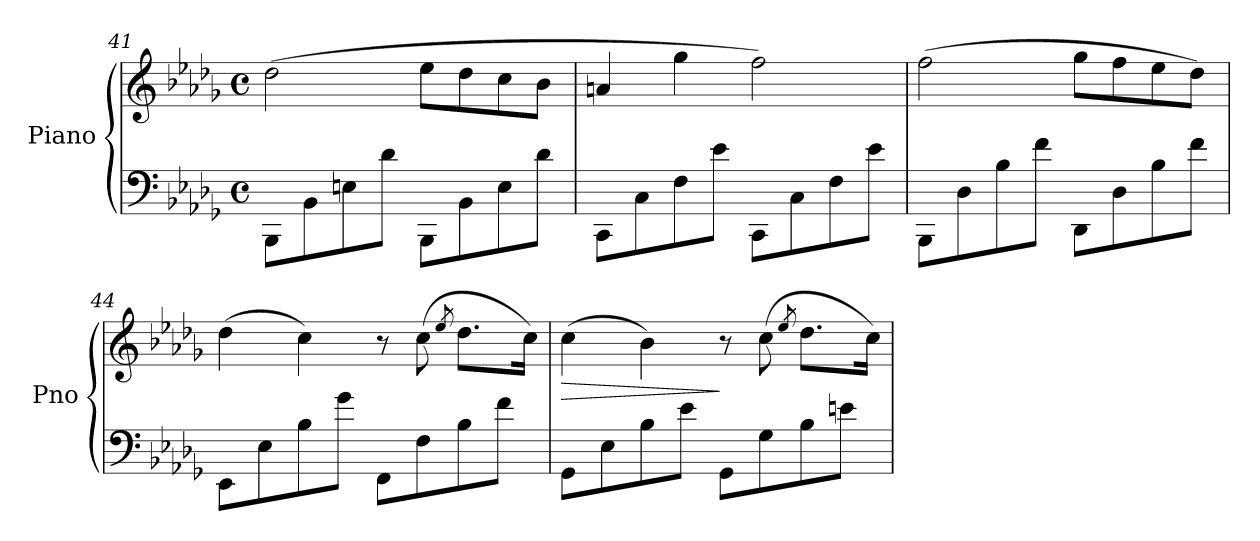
**kern	**kern	**dynam
*part1	*part1	*part1
*staff2	*staff1	*staff1/2
*I"Piano	*	*
*I'Pno	*	*
!!LO:LB:g=z
*clefF4	*clefG2	*
*k[b-e-a-d-g-]	*k[b-e-a-d-g-]	*
*M4/4	*M4/4	*
*met(c)	*met(c)	*
=41	=41	=41
8BBB-\L	(2dd-\	.
8BB-\	.	.
8En\	.	.
8d-\J	.	.
8BBB-\L	8ee-\L	.
8BB-\	8dd-\	.
8E\	8cc\	.
8d-\J	8b-\J	.
=42	=42	=42
8CC\L	4an/	.
8C\	.	.
8F\	4gg-\	.
8e-\J	.	.
8CC\L	2ff\)	.
8C\	.	.
8F\	.	.
8e-\J	.	.
=43	=43	=43
8BBB-\L	(2ff\	.
8D-\	.	.
8B-\	.	.
8f\J	.	.
8DD-\L	8gg-\L	.
8D-\	8ff\	.
8B-\	8ee-\	.
8f\J	8dd-\J)	.
=44	=44	=44
8EE-\L	(4dd-\	.
8E-\	.	.
8B-\	4cc\)	.
8g-\J	.	.
8FF\L	8r	.
8F\	(8cc\	.
.	8qee-/	.
8B-\	8.dd-\L	.
8f\J	.	.
.	16cc\Jk)	.
!!LO:LB:g=z
=45	=45	=45
!	!	!LO:HP:b
8GG-\L	(4cc\	>
8E-\	.	.
8B-\	4b-\)	.
8e-\J	.	.
8GG-\L	8r	]
8G-\	(8cc\	.
.	8qee-/	.
8B-\	8.dd-\L	.
8en\J	.	.
.	16cc\Jk)	.
=	=	=
*-	*-	*-
